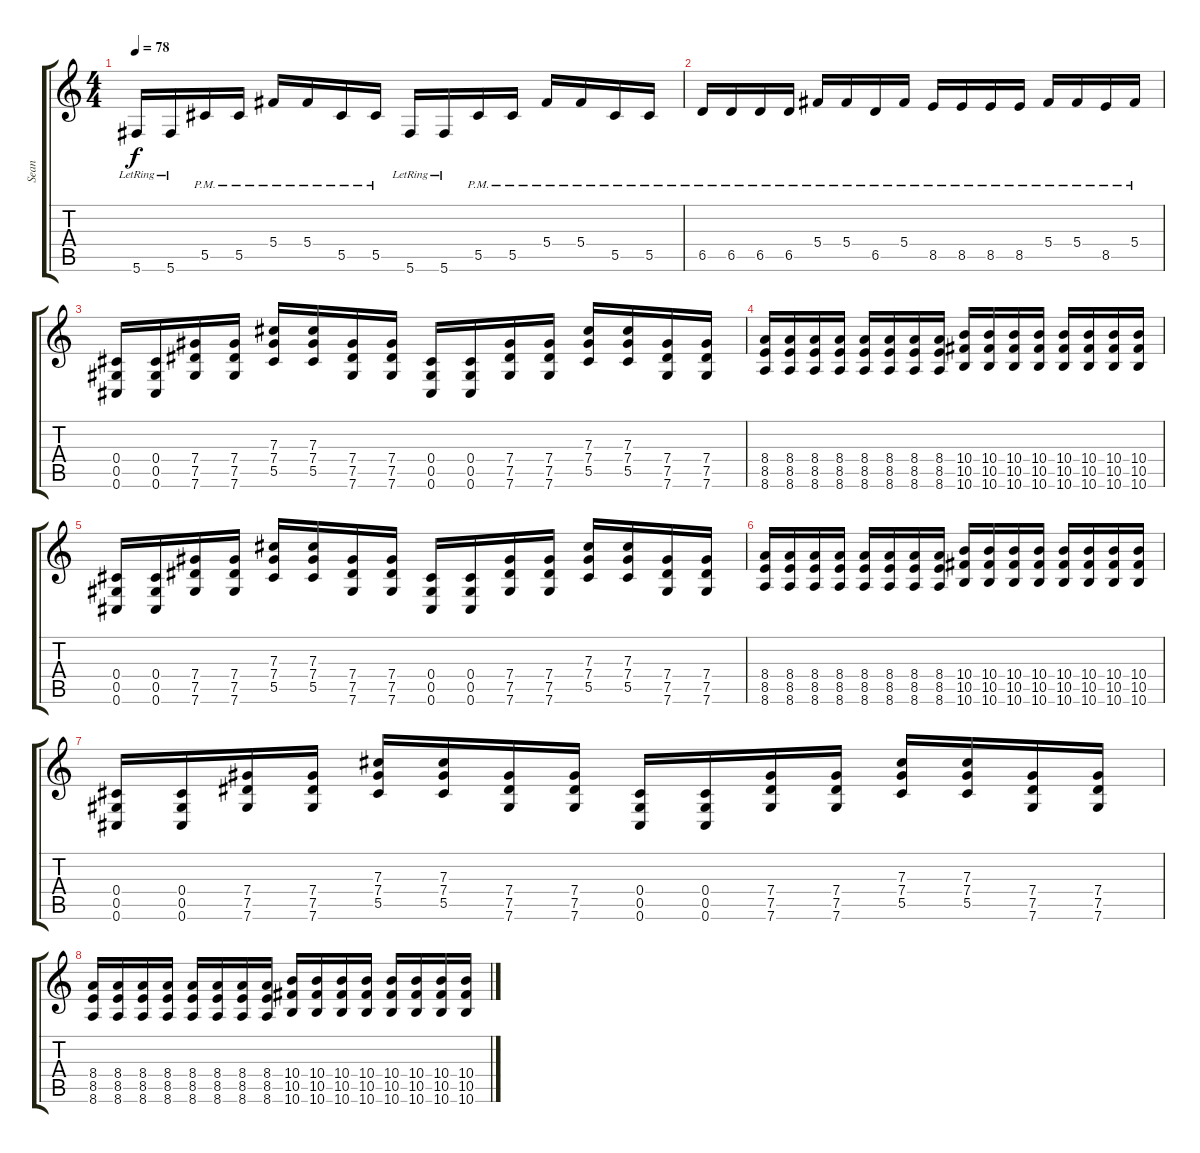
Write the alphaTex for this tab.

\track ("Sean" "Sean") {instrument distortionguitar}
\staff {score tabs}
\tuning (Eb4 Bb3 Gb3 Db3 Ab2 Db2) {hide}
\ts (4 4)
\tempo 78
\clef g2
\ks c
5.6{lr}.16{dy f volume 9 instrument fx4atmosphere} 5.6{lr}.16 5.5{pm}.16 5.5{pm}.16 5.4{pm}.16 5.4{pm}.16 5.5{pm}.16 5.5{pm}.16 5.6{lr}.16 5.6{lr}.16 5.5{pm}.16 5.5{pm}.16 5.4{pm}.16 5.4{pm}.16 5.5{pm}.16 5.5{pm}.16 |
6.5{pm}.16 6.5{pm}.16 6.5{pm}.16 6.5{pm}.16 5.4{pm}.16 5.4{pm}.16 6.5{pm}.16 5.4{pm}.16 8.5{pm}.16 8.5{pm}.16 8.5{pm}.16 8.5{pm}.16 5.4{pm}.16 5.4{pm}.16 8.5{pm}.16 5.4{pm}.16 |
(0.4 0.5 0.6).16{instrument distortionguitar} (0.4 0.5 0.6).16 (7.4 7.5 7.6).16 (7.4 7.5 7.6).16 (7.3 7.4 5.5).16 (7.3 7.4 5.5).16 (7.4 7.5 7.6).16 (7.4 7.5 7.6).16 (0.4 0.5 0.6).16 (0.4 0.5 0.6).16 (7.4 7.5 7.6).16 (7.4 7.5 7.6).16 (7.3 7.4 5.5).16 (7.3 7.4 5.5).16 (7.4 7.5 7.6).16 (7.4 7.5 7.6).16 |
(8.4 8.5 8.6).16 (8.4 8.5 8.6).16 (8.4 8.5 8.6).16 (8.4 8.5 8.6).16 (8.4 8.5 8.6).16 (8.4 8.5 8.6).16 (8.4 8.5 8.6).16 (8.4 8.5 8.6).16 (10.4 10.5 10.6).16 (10.4 10.5 10.6).16 (10.4 10.5 10.6).16 (10.4 10.5 10.6).16 (10.4 10.5 10.6).16 (10.4 10.5 10.6).16 (10.4 10.5 10.6).16 (10.4 10.5 10.6).16 |
(0.4 0.5 0.6).16 (0.4 0.5 0.6).16 (7.4 7.5 7.6).16 (7.4 7.5 7.6).16 (7.3 7.4 5.5).16 (7.3 7.4 5.5).16 (7.4 7.5 7.6).16 (7.4 7.5 7.6).16 (0.4 0.5 0.6).16 (0.4 0.5 0.6).16 (7.4 7.5 7.6).16 (7.4 7.5 7.6).16 (7.3 7.4 5.5).16 (7.3 7.4 5.5).16 (7.4 7.5 7.6).16 (7.4 7.5 7.6).16 |
(8.4 8.5 8.6).16 (8.4 8.5 8.6).16 (8.4 8.5 8.6).16 (8.4 8.5 8.6).16 (8.4 8.5 8.6).16 (8.4 8.5 8.6).16 (8.4 8.5 8.6).16 (8.4 8.5 8.6).16 (10.4 10.5 10.6).16 (10.4 10.5 10.6).16 (10.4 10.5 10.6).16 (10.4 10.5 10.6).16 (10.4 10.5 10.6).16 (10.4 10.5 10.6).16 (10.4 10.5 10.6).16 (10.4 10.5 10.6).16 |
(0.4 0.5 0.6).16 (0.4 0.5 0.6).16 (7.4 7.5 7.6).16 (7.4 7.5 7.6).16 (7.3 7.4 5.5).16 (7.3 7.4 5.5).16 (7.4 7.5 7.6).16 (7.4 7.5 7.6).16 (0.4 0.5 0.6).16 (0.4 0.5 0.6).16 (7.4 7.5 7.6).16 (7.4 7.5 7.6).16 (7.3 7.4 5.5).16 (7.3 7.4 5.5).16 (7.4 7.5 7.6).16 (7.4 7.5 7.6).16 |
(8.4 8.5 8.6).16 (8.4 8.5 8.6).16 (8.4 8.5 8.6).16 (8.4 8.5 8.6).16 (8.4 8.5 8.6).16 (8.4 8.5 8.6).16 (8.4 8.5 8.6).16 (8.4 8.5 8.6).16 (10.4 10.5 10.6).16 (10.4 10.5 10.6).16 (10.4 10.5 10.6).16 (10.4 10.5 10.6).16 (10.4 10.5 10.6).16 (10.4 10.5 10.6).16 (10.4 10.5 10.6).16 (10.4 10.5 10.6).16
